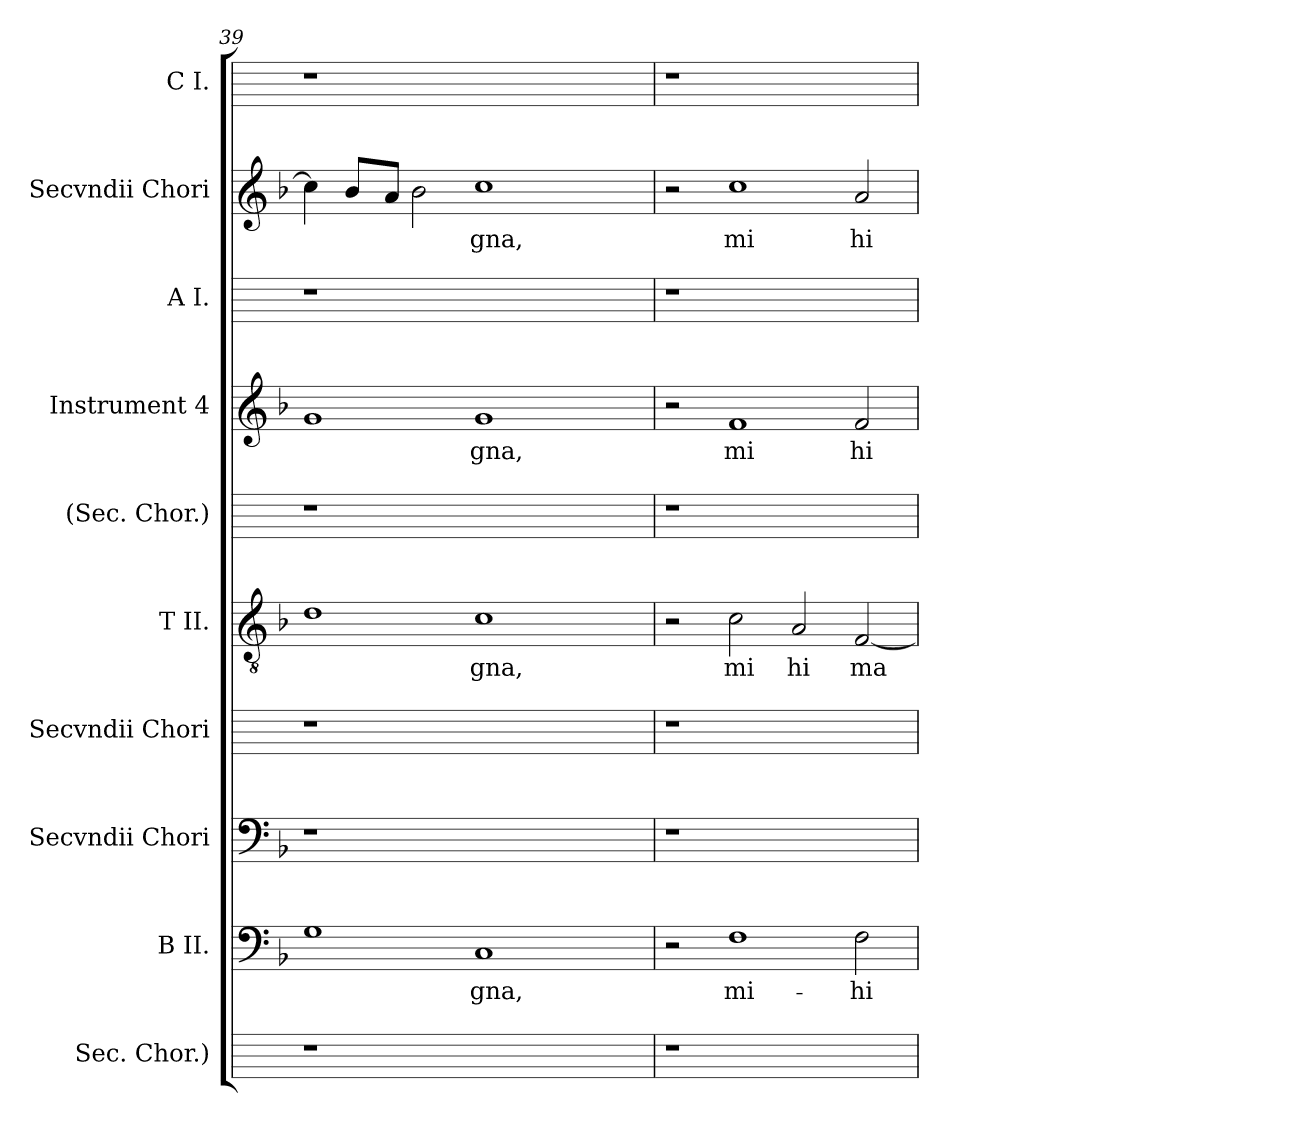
**kern	**kern	**text	**kern	**kern	**kern	**text	**kern	**kern	**text	**kern	**kern	**text	**kern
*part10	*part9	*part9	*part8	*part7	*part6	*part6	*part5	*part4	*part4	*part3	*part2	*part2	*part1
*staff10	*staff9	*staff9	*staff8	*staff7	*staff6	*staff6	*staff5	*staff4	*staff4	*staff3	*staff2	*staff2	*staff1
*I"Sec. Chor.)	*I"B II.	*	*I"Secvndii Chori	*I"Secvndii Chori	*I"T II.	*	*I"(Sec. Chor.)	*I"Instrument 4	*	*I"A I.	*I"Secvndii Chori	*	*I"C I.
*I'Ch	*I'B II.	*	*I'Sec. Chor.	*I'Ch	*I'T II.	*	*I'Ch	*	*	*I'A I.	*I'C II.	*	*I'C I.
!!LO:PB:g=z
*	*clefF4	*	*clefF4	*	*clefGv2	*	*	*clefG2	*	*	*clefG2	*	*
*	*k[b-]	*	*k[b-]	*	*k[b-]	*	*	*k[b-]	*	*	*k[b-]	*	*
*	*F:	*	*F:	*	*F:	*	*	*F:	*	*	*F:	*	*
=39	=39	=39	=39	=39	=39	=39	=39	=39	=39	=39	=39	=39	=39
*	*^	*	*	*	*^	*	*	*^	*	*	*^	*	*
1r	1G	4ryy	.	1r	1r	1d	4ryy	.	1r	1g	4ryy	.	1r	4cc\]	4ryy	.	1r
.	.	32.ryy	.	.	.	.	32.ryy	.	.	.	32.ryy	.	.	8b-/L	64ryy	.	.
.	.	.	.	.	.	.	.	.	.	.	.	.	.	.	1ryy	.	.
.	.	1ryy	.	.	.	.	1ryy	.	.	.	1ryy	.	.	.	.	.	.
.	.	.	.	.	.	.	.	.	.	.	.	.	.	8a/J	.	.	.
.	.	.	.	.	.	.	.	.	.	.	.	.	.	2b-\	.	.	.
!	!	!	!LO:LY:b:cj	!	!	!	!	!LO:LY:b:cj	!	!	!	!LO:LY:b:cj	!	!	!	!LO:LY:b:cj	!
1ryy	1C	.	gna,	1ryy	1ryy	1c	.	gna,	1ryy	1g	.	gna,	1ryy	1cc	.	-gna,	1ryy
.	.	.	.	.	.	.	.	.	.	.	.	.	.	.	2ryy	.	.
.	.	2ryy	.	.	.	.	2ryy	.	.	.	2ryy	.	.	.	.	.	.
.	.	.	.	.	.	.	.	.	.	.	.	.	.	.	8...ryy	.	.
.	.	8ryy	.	.	.	.	8ryy	.	.	.	8ryy	.	.	.	.	.	.
.	.	16ryy	.	.	.	.	16ryy	.	.	.	16ryy	.	.	.	.	.	.
.	.	64ryy	.	.	.	.	64ryy	.	.	.	64ryy	.	.	.	.	.	.
*	*v	*v	*	*	*	*v	*v	*	*	*v	*v	*	*	*v	*v	*	*
=40	=40	=40	=40	=40	=40	=40	=40	=40	=40	=40	=40	=40	=40
1r	2r	.	1r	1r	2r	.	1r	2r	.	1r	2r	.	1r
!	!	!LO:LY:b:cj	!	!	!	!LO:LY:b:cj	!	!	!LO:LY:b:cj	!	!	!LO:LY:b:cj	!
.	1F	mi-	.	.	2c\	mi	.	1f	mi	.	1cc	mi	.
!	!	!	!	!	!	!LO:LY:b:cj	!	!	!	!	!	!	!
1ryy	.	.	1ryy	1ryy	2A/	hi	1ryy	.	.	1ryy	.	.	1ryy
!	!	!LO:LY:b:cj	!	!	!	!LO:LY:b	!	!	!LO:LY:b:cj	!	!	!LO:LY:b:cj	!
.	2F\	-hi	.	.	[<2F/	ma	.	2f/	hi	.	2a/	hi	.
=	=	=	=	=	=	=	=	=	=	=	=	=	=
*-	*-	*-	*-	*-	*-	*-	*-	*-	*-	*-	*-	*-	*-
